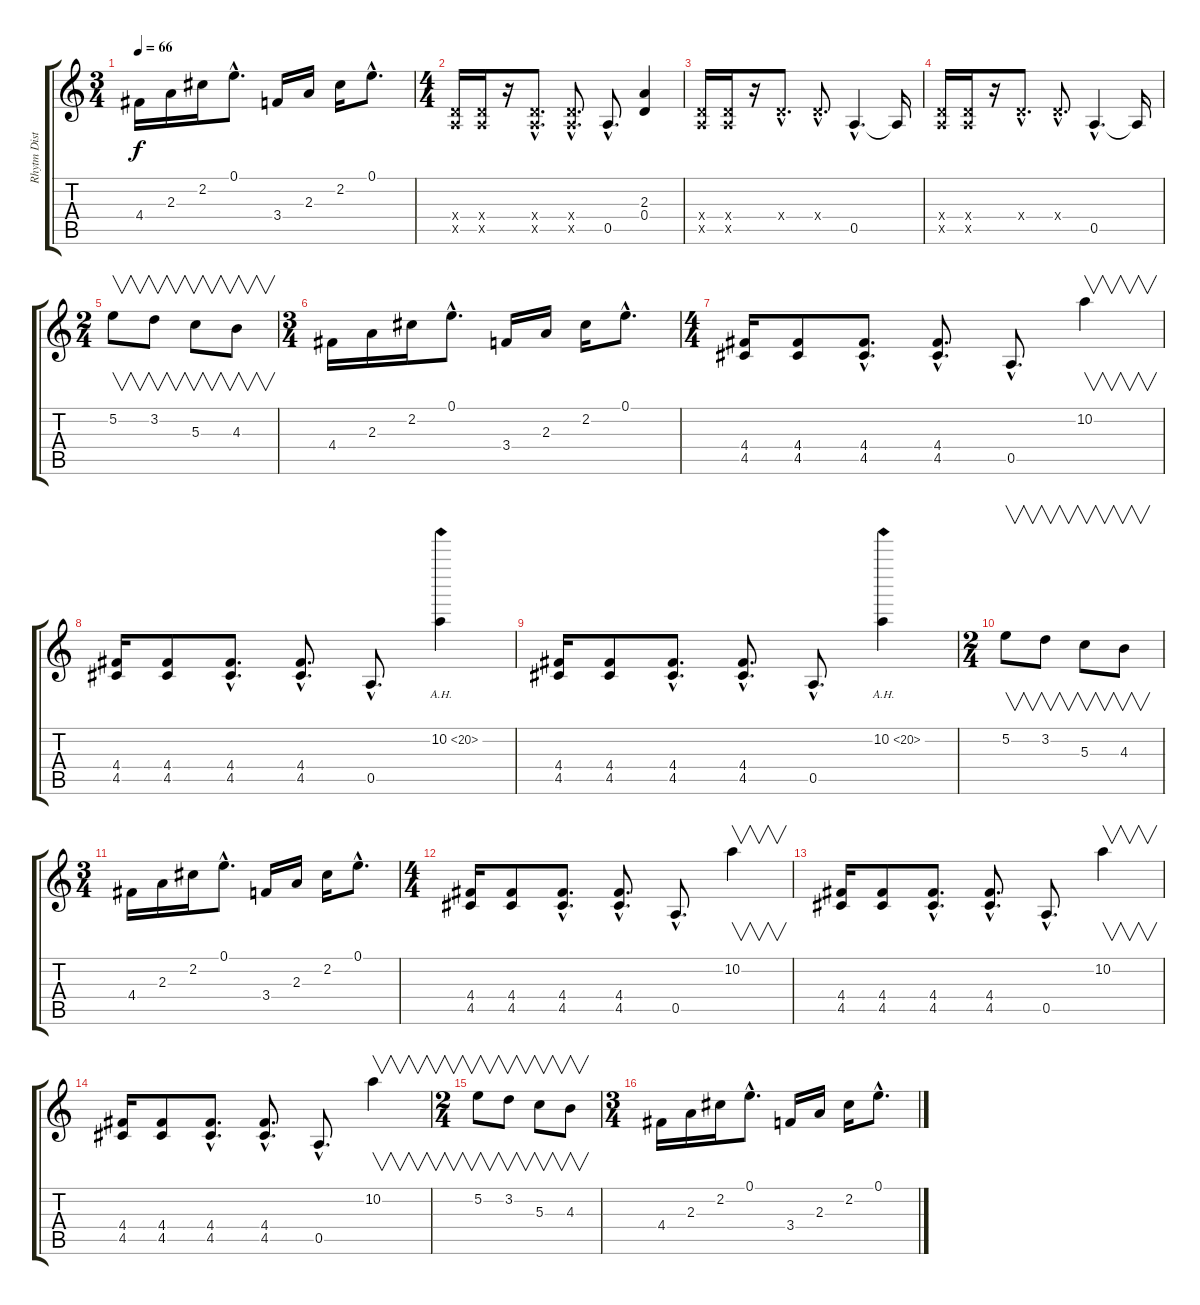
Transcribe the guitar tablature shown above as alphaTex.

\track ("Rhytm Distortion" "Rhytm Dist") {instrument distortionguitar}
\staff {score tabs}
\tuning (E4 B3 G3 D3 A2 E2) {hide}
\ts (3 4)
\tempo 66
\clef g2
\ks c
4.4.16{dy f} 2.3.16 2.2.16 0.1{hac}.8{d} 3.4.16 2.3.16 2.2.16 0.1{hac}.8{d} |
\ts (4 4)
(0.4{x} 0.5{x}).16 (0.4{x} 0.5{x}).16 r.16 (0.4{hac x} 0.5{hac x}).8{d} (0.4{hac x} 0.5{hac x}).8{d} 0.5{hac}.8{d} (2.3 0.4).4 |
(0.4{x} 0.5{x}).16 (0.4{x} 0.5{x}).16 r.16 0.4{hac x}.8{d} 0.4{hac x}.8{d} 0.5{hac}.4{d} 0.5{t}.16 |
(0.4{x} 0.5{x}).16 (0.4{x} 0.5{x}).16 r.16 0.4{hac x}.8{d} 0.4{hac x}.8{d} 0.5{hac}.4{d} 0.5{t}.16 |
\ts (2 4)
5.2.8{v} 3.2.8{v} 5.3.8{v} 4.3.8{v} |
\ts (3 4)
4.4.16 2.3.16 2.2.16 0.1{hac}.8{d} 3.4.16 2.3.16 2.2.16 0.1{hac}.8{d} |
\ts (4 4)
(4.4 4.5).16 (4.4 4.5).8 (4.4{hac} 4.5{hac}).8{d} (4.4{hac} 4.5{hac}).8{d} 0.5{hac}.8{d} 10.2.4{v} |
(4.4 4.5).16 (4.4 4.5).8 (4.4{hac} 4.5{hac}).8{d} (4.4{hac} 4.5{hac}).8{d} 0.5{hac}.8{d} 10.2{ah 10}.4 |
(4.4 4.5).16 (4.4 4.5).8 (4.4{hac} 4.5{hac}).8{d} (4.4{hac} 4.5{hac}).8{d} 0.5{hac}.8{d} 10.2{ah 10}.4 |
\ts (2 4)
5.2.8{v} 3.2.8{v} 5.3.8{v} 4.3.8{v} |
\ts (3 4)
4.4.16 2.3.16 2.2.16 0.1{hac}.8{d} 3.4.16 2.3.16 2.2.16 0.1{hac}.8{d} |
\ts (4 4)
(4.4 4.5).16 (4.4 4.5).8 (4.4{hac} 4.5{hac}).8{d} (4.4{hac} 4.5{hac}).8{d} 0.5{hac}.8{d} 10.2.4{v} |
(4.4 4.5).16 (4.4 4.5).8 (4.4{hac} 4.5{hac}).8{d} (4.4{hac} 4.5{hac}).8{d} 0.5{hac}.8{d} 10.2.4{v} |
(4.4 4.5).16 (4.4 4.5).8 (4.4{hac} 4.5{hac}).8{d} (4.4{hac} 4.5{hac}).8{d} 0.5{hac}.8{d} 10.2.4{v} |
\ts (2 4)
5.2.8{v} 3.2.8{v} 5.3.8{v} 4.3.8{v} |
\ts (3 4)
4.4.16 2.3.16 2.2.16 0.1{hac}.8{d} 3.4.16 2.3.16 2.2.16 0.1{hac}.8{d}
